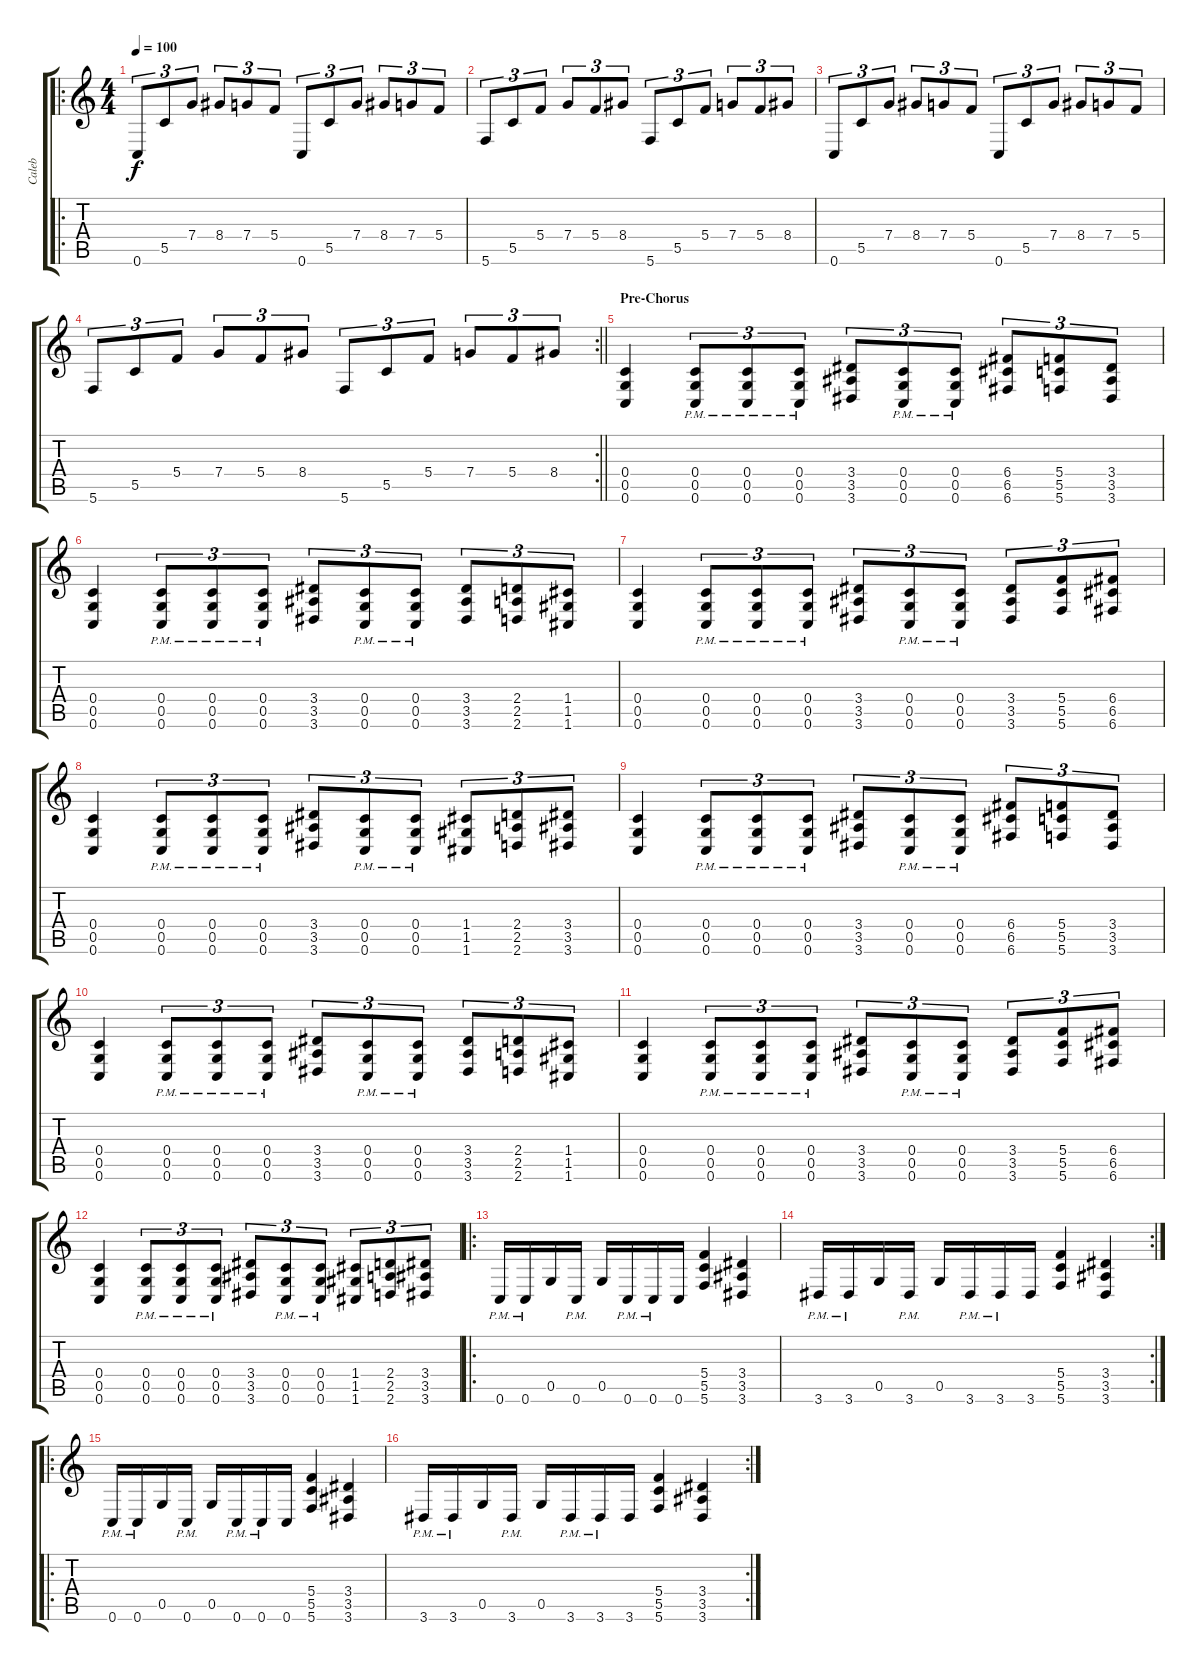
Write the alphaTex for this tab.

\track ("Caleb" "Caleb") {instrument distortionguitar}
\staff {score tabs}
\tuning (D4 A3 F3 C3 G2 C2) {hide}
\ro
\ts (4 4)
\tempo 100
\clef g2
\ks c
0.6.8{tu (3 2) dy f} 5.5.8{tu (3 2)} 7.4.8{tu (3 2)} 8.4.8{tu (3 2)} 7.4.8{tu (3 2)} 5.4.8{tu (3 2)} 0.6.8{tu (3 2)} 5.5.8{tu (3 2)} 7.4.8{tu (3 2)} 8.4.8{tu (3 2)} 7.4.8{tu (3 2)} 5.4.8{tu (3 2)} |
5.6.8{tu (3 2)} 5.5.8{tu (3 2)} 5.4.8{tu (3 2)} 7.4.8{tu (3 2)} 5.4.8{tu (3 2)} 8.4.8{tu (3 2)} 5.6.8{tu (3 2)} 5.5.8{tu (3 2)} 5.4.8{tu (3 2)} 7.4.8{tu (3 2)} 5.4.8{tu (3 2)} 8.4.8{tu (3 2)} |
0.6.8{tu (3 2)} 5.5.8{tu (3 2)} 7.4.8{tu (3 2)} 8.4.8{tu (3 2)} 7.4.8{tu (3 2)} 5.4.8{tu (3 2)} 0.6.8{tu (3 2)} 5.5.8{tu (3 2)} 7.4.8{tu (3 2)} 8.4.8{tu (3 2)} 7.4.8{tu (3 2)} 5.4.8{tu (3 2)} |
\rc 2
\barLineRight lightlight
5.6.8{tu (3 2)} 5.5.8{tu (3 2)} 5.4.8{tu (3 2)} 7.4.8{tu (3 2)} 5.4.8{tu (3 2)} 8.4.8{tu (3 2)} 5.6.8{tu (3 2)} 5.5.8{tu (3 2)} 5.4.8{tu (3 2)} 7.4.8{tu (3 2)} 5.4.8{tu (3 2)} 8.4.8{tu (3 2)} |
\section ("" "Pre-Chorus")
(0.4 0.5 0.6).4 (0.4{pm} 0.5{pm} 0.6{pm}).8{tu (3 2)} (0.4{pm} 0.5{pm} 0.6{pm}).8{tu (3 2)} (0.4{pm} 0.5{pm} 0.6{pm}).8{tu (3 2)} (3.4 3.5 3.6).8{tu (3 2)} (0.4{pm} 0.5{pm} 0.6{pm}).8{tu (3 2)} (0.4{pm} 0.5{pm} 0.6{pm}).8{tu (3 2)} (6.4 6.5 6.6).8{tu (3 2)} (5.4 5.5 5.6).8{tu (3 2)} (3.4 3.5 3.6).8{tu (3 2)} |
(0.4 0.5 0.6).4 (0.4{pm} 0.5{pm} 0.6{pm}).8{tu (3 2)} (0.4{pm} 0.5{pm} 0.6{pm}).8{tu (3 2)} (0.4{pm} 0.5{pm} 0.6{pm}).8{tu (3 2)} (3.4 3.5 3.6).8{tu (3 2)} (0.4{pm} 0.5{pm} 0.6{pm}).8{tu (3 2)} (0.4{pm} 0.5{pm} 0.6{pm}).8{tu (3 2)} (3.4 3.5 3.6).8{tu (3 2)} (2.4 2.5 2.6).8{tu (3 2)} (1.4 1.5 1.6).8{tu (3 2)} |
(0.4 0.5 0.6).4 (0.4{pm} 0.5{pm} 0.6{pm}).8{tu (3 2)} (0.4{pm} 0.5{pm} 0.6{pm}).8{tu (3 2)} (0.4{pm} 0.5{pm} 0.6{pm}).8{tu (3 2)} (3.4 3.5 3.6).8{tu (3 2)} (0.4{pm} 0.5{pm} 0.6{pm}).8{tu (3 2)} (0.4{pm} 0.5{pm} 0.6{pm}).8{tu (3 2)} (3.4 3.5 3.6).8{tu (3 2)} (5.4 5.5 5.6).8{tu (3 2)} (6.4 6.5 6.6).8{tu (3 2)} |
(0.4 0.5 0.6).4 (0.4{pm} 0.5{pm} 0.6{pm}).8{tu (3 2)} (0.4{pm} 0.5{pm} 0.6{pm}).8{tu (3 2)} (0.4{pm} 0.5{pm} 0.6{pm}).8{tu (3 2)} (3.4 3.5 3.6).8{tu (3 2)} (0.4{pm} 0.5{pm} 0.6{pm}).8{tu (3 2)} (0.4{pm} 0.5{pm} 0.6{pm}).8{tu (3 2)} (1.4 1.5 1.6).8{tu (3 2)} (2.4 2.5 2.6).8{tu (3 2)} (3.4 3.5 3.6).8{tu (3 2)} |
(0.4 0.5 0.6).4 (0.4{pm} 0.5{pm} 0.6{pm}).8{tu (3 2)} (0.4{pm} 0.5{pm} 0.6{pm}).8{tu (3 2)} (0.4{pm} 0.5{pm} 0.6{pm}).8{tu (3 2)} (3.4 3.5 3.6).8{tu (3 2)} (0.4{pm} 0.5{pm} 0.6{pm}).8{tu (3 2)} (0.4{pm} 0.5{pm} 0.6{pm}).8{tu (3 2)} (6.4 6.5 6.6).8{tu (3 2)} (5.4 5.5 5.6).8{tu (3 2)} (3.4 3.5 3.6).8{tu (3 2)} |
(0.4 0.5 0.6).4 (0.4{pm} 0.5{pm} 0.6{pm}).8{tu (3 2)} (0.4{pm} 0.5{pm} 0.6{pm}).8{tu (3 2)} (0.4{pm} 0.5{pm} 0.6{pm}).8{tu (3 2)} (3.4 3.5 3.6).8{tu (3 2)} (0.4{pm} 0.5{pm} 0.6{pm}).8{tu (3 2)} (0.4{pm} 0.5{pm} 0.6{pm}).8{tu (3 2)} (3.4 3.5 3.6).8{tu (3 2)} (2.4 2.5 2.6).8{tu (3 2)} (1.4 1.5 1.6).8{tu (3 2)} |
(0.4 0.5 0.6).4 (0.4{pm} 0.5{pm} 0.6{pm}).8{tu (3 2)} (0.4{pm} 0.5{pm} 0.6{pm}).8{tu (3 2)} (0.4{pm} 0.5{pm} 0.6{pm}).8{tu (3 2)} (3.4 3.5 3.6).8{tu (3 2)} (0.4{pm} 0.5{pm} 0.6{pm}).8{tu (3 2)} (0.4{pm} 0.5{pm} 0.6{pm}).8{tu (3 2)} (3.4 3.5 3.6).8{tu (3 2)} (5.4 5.5 5.6).8{tu (3 2)} (6.4 6.5 6.6).8{tu (3 2)} |
(0.4 0.5 0.6).4 (0.4{pm} 0.5{pm} 0.6{pm}).8{tu (3 2)} (0.4{pm} 0.5{pm} 0.6{pm}).8{tu (3 2)} (0.4{pm} 0.5{pm} 0.6{pm}).8{tu (3 2)} (3.4 3.5 3.6).8{tu (3 2)} (0.4{pm} 0.5{pm} 0.6{pm}).8{tu (3 2)} (0.4{pm} 0.5{pm} 0.6{pm}).8{tu (3 2)} (1.4 1.5 1.6).8{tu (3 2)} (2.4 2.5 2.6).8{tu (3 2)} (3.4 3.5 3.6).8{tu (3 2)} |
\ro
0.6{pm}.16 0.6{pm}.16 0.5.16 0.6{pm}.16 0.5.16 0.6{pm}.16 0.6{pm}.16 0.6.16 (5.4 5.5 5.6).4 (3.4 3.5 3.6).4 |
\rc 2
3.6{pm}.16 3.6{pm}.16 0.5.16 3.6{pm}.16 0.5.16 3.6{pm}.16 3.6{pm}.16 3.6.16 (5.4 5.5 5.6).4 (3.4 3.5 3.6).4 |
\ro
0.6{pm}.16 0.6{pm}.16 0.5.16 0.6{pm}.16 0.5.16 0.6{pm}.16 0.6{pm}.16 0.6.16 (5.4 5.5 5.6).4 (3.4 3.5 3.6).4 |
\rc 2
3.6{pm}.16 3.6{pm}.16 0.5.16 3.6{pm}.16 0.5.16 3.6{pm}.16 3.6{pm}.16 3.6.16 (5.4 5.5 5.6).4 (3.4 3.5 3.6).4
